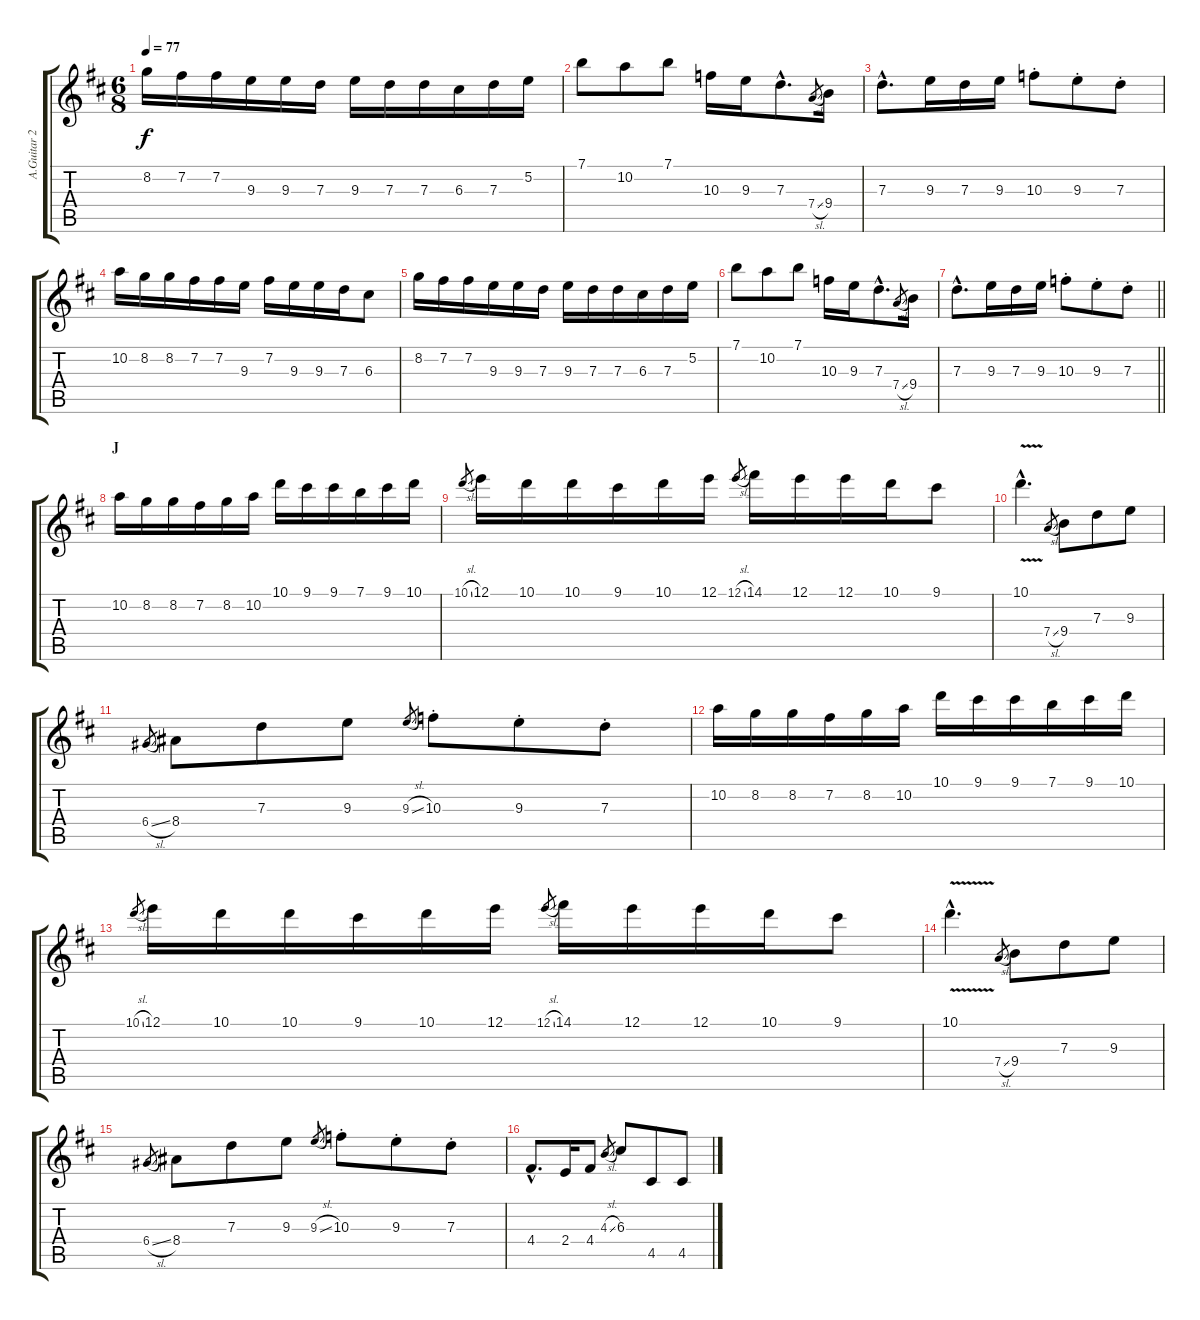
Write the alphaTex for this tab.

\track ("A.Guitar 2" "A.Guitar 2") {instrument acousticguitarsteel}
\staff {score tabs}
\tuning (E4 B3 G3 D3 A2 E2) {hide}
\ts (6 8)
\tempo 77
\clef g2
\ks d
8.2.16{dy f} 7.2.16 7.2.16 9.3.16 9.3.16 7.3.16 9.3.16 7.3.16 7.3.16 6.3.16 7.3.16 5.2.16 |
7.1.8 10.2.8 7.1.8 10.3.16 9.3.16 7.3{hac}.8{d} 7.4{sl}.8{gr} 9.4.16 |
7.3{hac}.8{d} 9.3.16 7.3.16 9.3.16 10.3{st}.8 9.3{st}.8 7.3{st}.8 |
10.2.16 8.2.16 8.2.16 7.2.16 7.2.16 9.3.16 7.2.16 9.3.16 9.3.16 7.3.16 6.3.8 |
8.2.16 7.2.16 7.2.16 9.3.16 9.3.16 7.3.16 9.3.16 7.3.16 7.3.16 6.3.16 7.3.16 5.2.16 |
7.1.8 10.2.8 7.1.8 10.3.16 9.3.16 7.3{hac}.8{d} 7.4{sl}.8{gr} 9.4.16 |
\barLineRight lightlight
7.3{hac}.8{d} 9.3.16 7.3.16 9.3.16 10.3{st}.8 9.3{st}.8 7.3{st}.8 |
\section ("" "J")
10.2.16 8.2.16 8.2.16 7.2.16 8.2.16 10.2.16 10.1.16 9.1.16 9.1.16 7.1.16 9.1.16 10.1.16 |
10.1{sl}.8{gr} 12.1.16 10.1.16 10.1.16 9.1.16 10.1.16 12.1.16 12.1{sl}.8{gr} 14.1.16 12.1.16 12.1.16 10.1.16 9.1.8 |
10.1{v hac}.4{d} 7.4{sl}.8{gr} 9.4.8 7.3.8 9.3.8 |
6.4{sl}.8{gr} 8.4.8 7.3.8 9.3.8 9.3{sl}.8{gr} 10.3{st}.8 9.3{st}.8 7.3{st}.8 |
10.2.16 8.2.16 8.2.16 7.2.16 8.2.16 10.2.16 10.1.16 9.1.16 9.1.16 7.1.16 9.1.16 10.1.16 |
10.1{sl}.8{gr} 12.1.16 10.1.16 10.1.16 9.1.16 10.1.16 12.1.16 12.1{sl}.8{gr} 14.1.16 12.1.16 12.1.16 10.1.16 9.1.8 |
10.1{v hac}.4{d} 7.4{sl}.8{gr} 9.4.8 7.3.8 9.3.8 |
6.4{sl}.8{gr} 8.4.8 7.3.8 9.3.8 9.3{sl}.8{gr} 10.3{st}.8 9.3{st}.8 7.3{st}.8 |
4.4{hac}.8{d} 2.4.16 4.4.8 4.3{sl}.8{gr} 6.3.8 4.5.8 4.5.8
